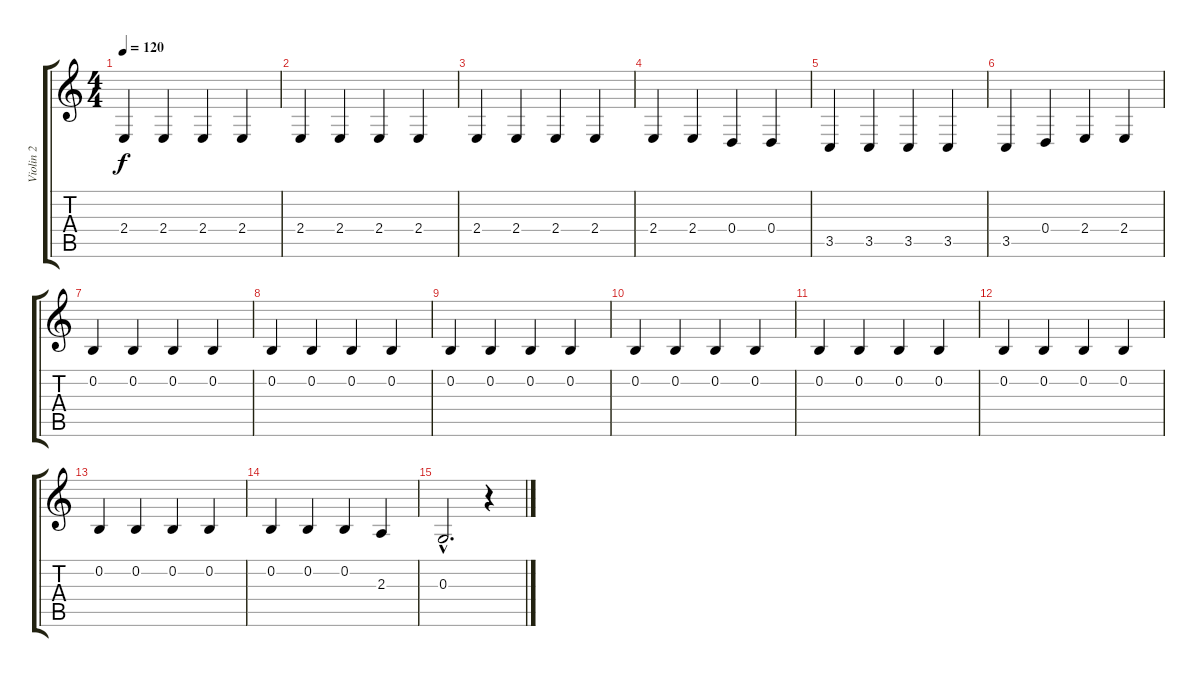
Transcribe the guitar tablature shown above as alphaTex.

\track ("Violin 2" "Violin 2") {instrument violin}
\staff {score tabs}
\tuning (E4 B3 G3 D3 A2 E2) {hide}
\ts (4 4)
\tempo 120
\clef g2
\ks c
2.4.4{dy f} 2.4.4 2.4.4 2.4.4 |
2.4.4 2.4.4 2.4.4 2.4.4 |
2.4.4 2.4.4 2.4.4 2.4.4 |
2.4.4 2.4.4 0.4.4 0.4.4 |
3.5.4 3.5.4 3.5.4 3.5.4 |
3.5.4 0.4.4 2.4.4 2.4.4 |
0.2.4 0.2.4 0.2.4 0.2.4 |
0.2.4 0.2.4 0.2.4 0.2.4 |
0.2.4 0.2.4 0.2.4 0.2.4 |
0.2.4 0.2.4 0.2.4 0.2.4 |
0.2.4 0.2.4 0.2.4 0.2.4 |
0.2.4 0.2.4 0.2.4 0.2.4 |
0.2.4 0.2.4 0.2.4 0.2.4 |
0.2.4 0.2.4 0.2.4 2.3.4 |
0.3{hac}.2{d} r.4
